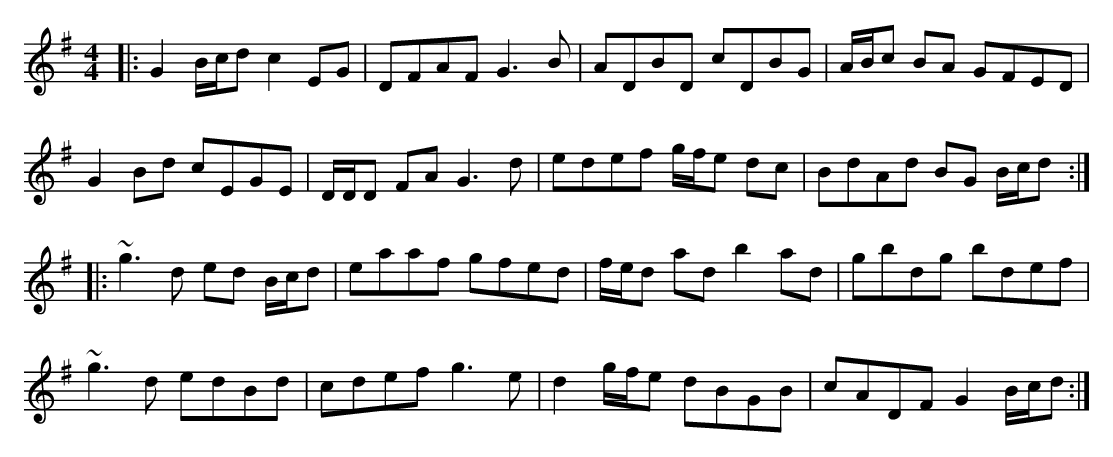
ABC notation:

X:1
M:4/4
K:G
|:G2 B/c/d c2 EG|DFAF G3B|ADBD cDBG|A/B/c BA GFED|
G2 Bd cEGE|D/D/D FA G3d|edef g/f/e dc|BdAd BG B/c/d:|
|:~g3d ed B/c/d|eaaf gfed|f/e/d ad b2 ad|gbdg bdef|
~g3d edBd|cdef g3e|d2 g/f/e dBGB|cADF G2 B/c/d:|
